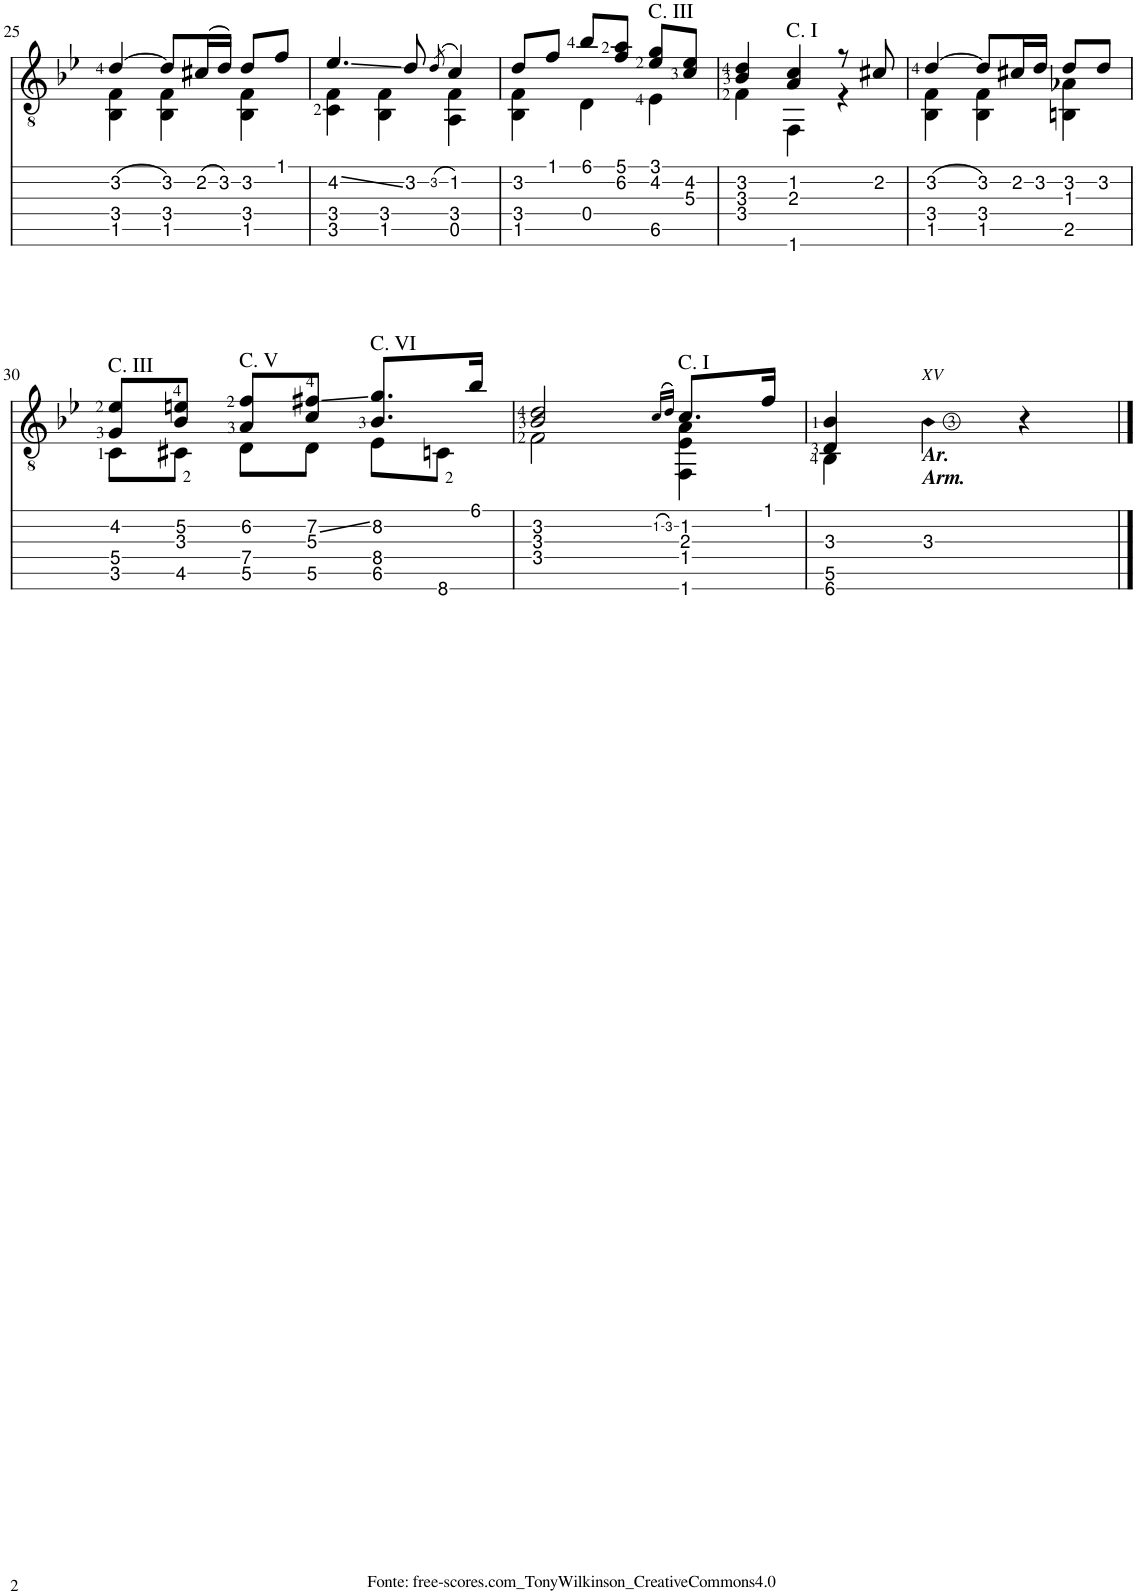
**kern	**kern
*part1	*part1
*staff2	*staff1
*I"Guitar	*
*I'Guit.	*
!!LO:PB:g=z
*	*clefGv2
*k[b-e-]	*k[b-e-]
*M3/4	*M3/4
=25	=25
*^	*^
[4d	4BB- 4F	[4d/	4BB-\ 4F\
8dL]	4BB- 4F	8d/L]	4BB-\ 4F\
16c#XL	.	(16c#X/L	.
16dJJ	.	16d/JJ)	.
8dL	4BB- 4F	8d/L	4BB-\ 4F\
8fJ	.	8f/J	.
=26	=26	=26	=26
4.e-	4C 4F	4.e-/	4C\ 4F\
.	4BB- 4F	.	4BB-\ 4F\
8d	.	8d/	.
qd	.	(8qd/	.
4c	4AA 4F	4c/)	4AA\ 4F\
=27	=27	=27	=27
8dL	4BB- 4F	8d/L	4BB-\ 4F\
8fJ	.	8f/J	.
8b-L	4D	8b-/L	4D\
8f\ 8a\J	.	8f/ 8a/J	.
!	!	!LO:TX:a:t=C. III	!
8e-\ 8g\L	4E-	8e-/ 8g/L	4E-\
8c\ 8e-\J	.	8c/ 8e-/J	.
=28	=28	=28	=28
4B- 4d	4F	4B-/ 4d/	4F\
!	!	!LO:TX:a:t=C. I	!
4A 4c	4FF	4A/ 4c/	4FF\
8r	4r	8r	4r
8c#X	.	8c#X/	.
=29	=29	=29	=29
[4d	4BB- 4F	[4d/	4BB-\ 4F\
8dL]	4BB- 4F	8d/L]	4BB-\ 4F\
16c#XL	.	16c#X/L	.
16dJJ	.	16d/JJ	.
8dL	4BBn 4A-X	8d/L	4BBn\ 4A-X\
8dJ	.	8d/J	.
!!LO:LB:g=z	!!
=30	=30	=30	=30
!	!	!LO:TX:a:t=C. III	!
8G\ 8e-\L	8CL	8G/ 8e-/L	8C\L
8B-\ 8en\J	8C#XJ	8B-/ 8en/J	8C#X\J
!	!	!LO:TX:a:t=C. V	!
8A\ 8f\L	8DL	8A/ 8f/L	8D\L
8c\ 8f#X\J	8DJ	8c/ 8f#X/J	8D\J
!	!	!LO:TX:a:t=C. VI	!
8.B-\ 8.g\L	8E-L	8.B-/ 8.g/L	8E-\L
.	8CnJ	.	8Cn\J
16b-Jk	.	16b-/Jk	.
=31	=31	=31	=31
2B- 2d	2F	2B-/ 2d/	2F\
qc	.	(16qc/LL	.
qd	.	16qd/JJ)	.
!	!	!LO:TX:a:t=C. I	!
8.cL	4FF 4E- 4A	8.c/L	4FF\ 4E-\ 4A\
16fJk	.	16f/Jk	.
=32	=32	=32	=32
4D 4B-	4BB-	4D/ 4B-/	4BB-\
!	!	!LO:TX:a:i:t=XV	!
!	!	!LO:TX:b:Bi:t=Ar.	!
!	!	!LO:TX:b:t=Arm.	!
4B-	2ryy	4B-\	2ryy
4r	.	4r	.
*v	*v	*	*
*	*v	*v
==	==
*-	*-
